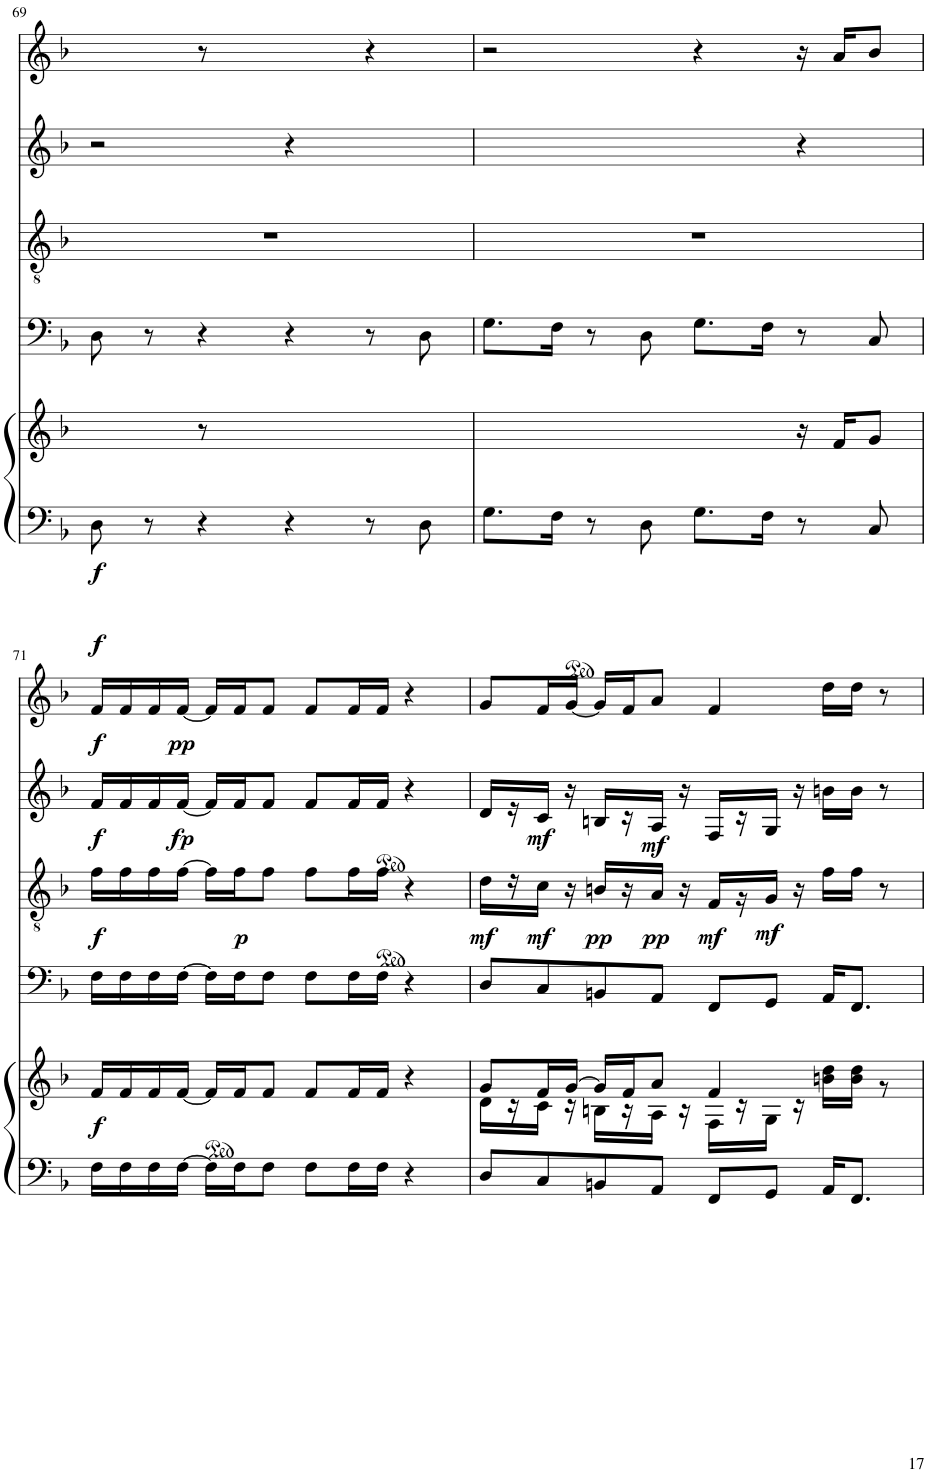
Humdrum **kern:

**kern	**kern	**dynam	**kern	**dynam	**kern	**dynam	**kern	**dynam	**kern	**dynam
*part5	*part5	*part5	*part4	*part4	*part3	*part3	*part2	*part2	*part1	*part1
*staff6	*staff5	*staff5/6	*staff4	*staff4	*staff3	*staff3	*staff2	*staff2	*staff1	*staff1
*I"Piano	*	*	*I"Voice	*	*I"Voice	*	*I"Voice	*	*I"Voice	*
*I'Pno	*	*	*I'V	*	*I'V	*	*I'V	*	*I'V	*
!!LO:PB:g=z
*clefF4	*clefG2	*	*clefF4	*	*clefGv2	*	*clefG2	*	*clefG2	*
*k[b-]	*k[b-]	*	*k[b-]	*	*k[b-]	*	*k[b-]	*	*k[b-]	*
*M4/4	*M4/4	*	*M4/4	*	*M4/4	*	*M4/4	*	*M4/4	*
=69	=69	=69	=69	=69	=69	=69	=69	=69	=69	=69
!	!	!LO:DY:b=2	!	!	!	!	!	!	!	!
8D\	4ryy	f	8D\	.	1r	.	2r	.	4ryy	.
8r	.	.	8r	.	.	.	.	.	.	.
4r	8r	.	4r	.	.	.	.	.	8r	.
.	2ryy	.	.	.	.	.	.	.	4.ryy	.
4r	.	.	4r	.	.	.	4r	.	.	.
8r	.	.	8r	.	.	.	4ryy	.	4r	.
8D\	8ryy	.	8D\	.	.	.	.	.	.	.
=70	=70	=70	=70	=70	=70	=70	=70	=70	=70	=70
8.G\L	2.ryy	.	8.G\L	.	1r	.	2.ryy	.	2r	.
16F\Jk	.	.	16F\Jk	.	.	.	.	.	.	.
8r	.	.	8r	.	.	.	.	.	.	.
8D\	.	.	8D\	.	.	.	.	.	.	.
8.G\L	.	.	8.G\L	.	.	.	.	.	4r	.
16F\Jk	.	.	16F\Jk	.	.	.	.	.	.	.
8r	16r	.	8r	.	.	.	4r	.	16r	.
.	16f/KL	.	.	.	.	.	.	.	16a/KL	.
8C/	8g/J	.	8C/	.	.	.	.	.	8b-/J	.
!!LO:LB:g=z
=71	=71	=71	=71	=71	=71	=71	=71	=71	=71	=71
!	!	!LO:DY:b	!	!	!	!LO:DY:b	!	!LO:DY:b	!	!LO:DY:a
!	!	!	!	!	!	!	!	!	!	!LO:DY:n=1:b
16F\LL	16f/LL	f	16F\LL	.	16f\LL	f	16f/LL	f	16f/LL	f f
16F\	16f/	.	16F\	.	16f\	.	16f/	.	16f/	.
16F\	16f/	.	16F\	.	16f\	.	16f/	.	16f/	.
!	!	!	!	!	!	!	!	!LO:DY:b	!	!LO:DY:n=2:b
[>16F\JJ	[<16f/JJ	.	[>16F\JJ	.	[>16f\JJ	.	[<16f/JJ	fp	[<16f/JJ	pp
16F\LL]	16f/LL]	.	16F\LL]	.	16f\LL]	.	16f/LL]	.	16f/LL]	.
!	!	!	!	!	!	!LO:DY:b	!	!	!	!
16F\J	16f/J	.	16F\J	.	16f\J	p	16f/J	.	16f/J	.
8F\J	8f/J	.	8F\J	.	8f\J	.	8f/J	.	8f/J	.
8F\L	8f/L	.	8F\L	.	8f\L	.	8f/L	.	8f/L	.
16F\L	16f/L	.	16F\L	.	16f\L	.	16f/L	.	16f/L	.
16F\JJ	16f/JJ	.	16F\JJ	.	16f\JJ	.	16f/JJ	.	16f/JJ	.
4r	4r	.	4r	.	4r	.	4r	.	4r	.
=72	=72	=72	=72	=72	=72	=72	=72	=72	=72	=72
*	*^	*	*	*	*	*	*	*	*	*
!	!	!	!	!	!	!	!LO:DY:b	!	!	!	!
8D/L	8g/L	16d\LL	.	8D/L	.	16d\LL	mf	16d/LL	.	8g/L	.
.	.	16r	.	.	.	16r	.	16r	.	.	.
!	!	!	!	!	!	!	!LO:DY:b	!	!LO:DY:b	!	!
8C/	16f/L	16c\JJ	.	8C/	.	16c\JJ	mf	16c/JJ	mf	16f/L	.
.	[>16g/JJ	16r	.	.	.	16r	.	16r	.	[<16g/JJ	.
!	!	!	!	!	!	!	!LO:DY:b	!	!	!	!
8BBn/	16g/LL]	16Bn\LL	.	8BBn/	.	16Bn/LL	pp	16Bn/LL	.	16g/LL]	.
.	16f/J	16r	.	.	.	16r	.	16r	.	16f/J	.
!	!	!	!	!	!	!	!LO:DY:b	!	!LO:DY:b	!	!
8AA/J	8a/J	16A\JJ	.	8AA/J	.	16A/JJ	pp	16A/JJ	mf	8a/J	.
.	.	16r	.	.	.	16r	.	16r	.	.	.
!	!	!	!	!	!	!	!LO:DY:b	!	!	!	!
8FF/L	4f/	16F\LL	.	8FF/L	.	16F/LL	mf	16F/LL	.	4f/	.
.	.	16r	.	.	.	16r	.	16r	.	.	.
!	!	!	!	!	!LO:DY:a	!	!	!	!	!	!
8GG/J	.	16G\JJ	.	8GG/J	mf	16G/JJ	.	16G/JJ	.	.	.
.	.	16r	.	.	.	16r	.	16r	.	.	.
16AA/KL	4ryy	16bn\ 16dd\LL	.	16AA/KL	.	16f\LL	.	16bn\LL	.	16dd\LL	.
8.FF/J	.	16b\ 16dd\JJ	.	8.FF/J	.	16f\JJ	.	16b\JJ	.	16dd\JJ	.
.	.	8r	.	.	.	8r	.	8r	.	8r	.
*	*v	*v	*	*	*	*	*	*	*	*	*
=	=	=	=	=	=	=	=	=	=	=
*-	*-	*-	*-	*-	*-	*-	*-	*-	*-	*-
